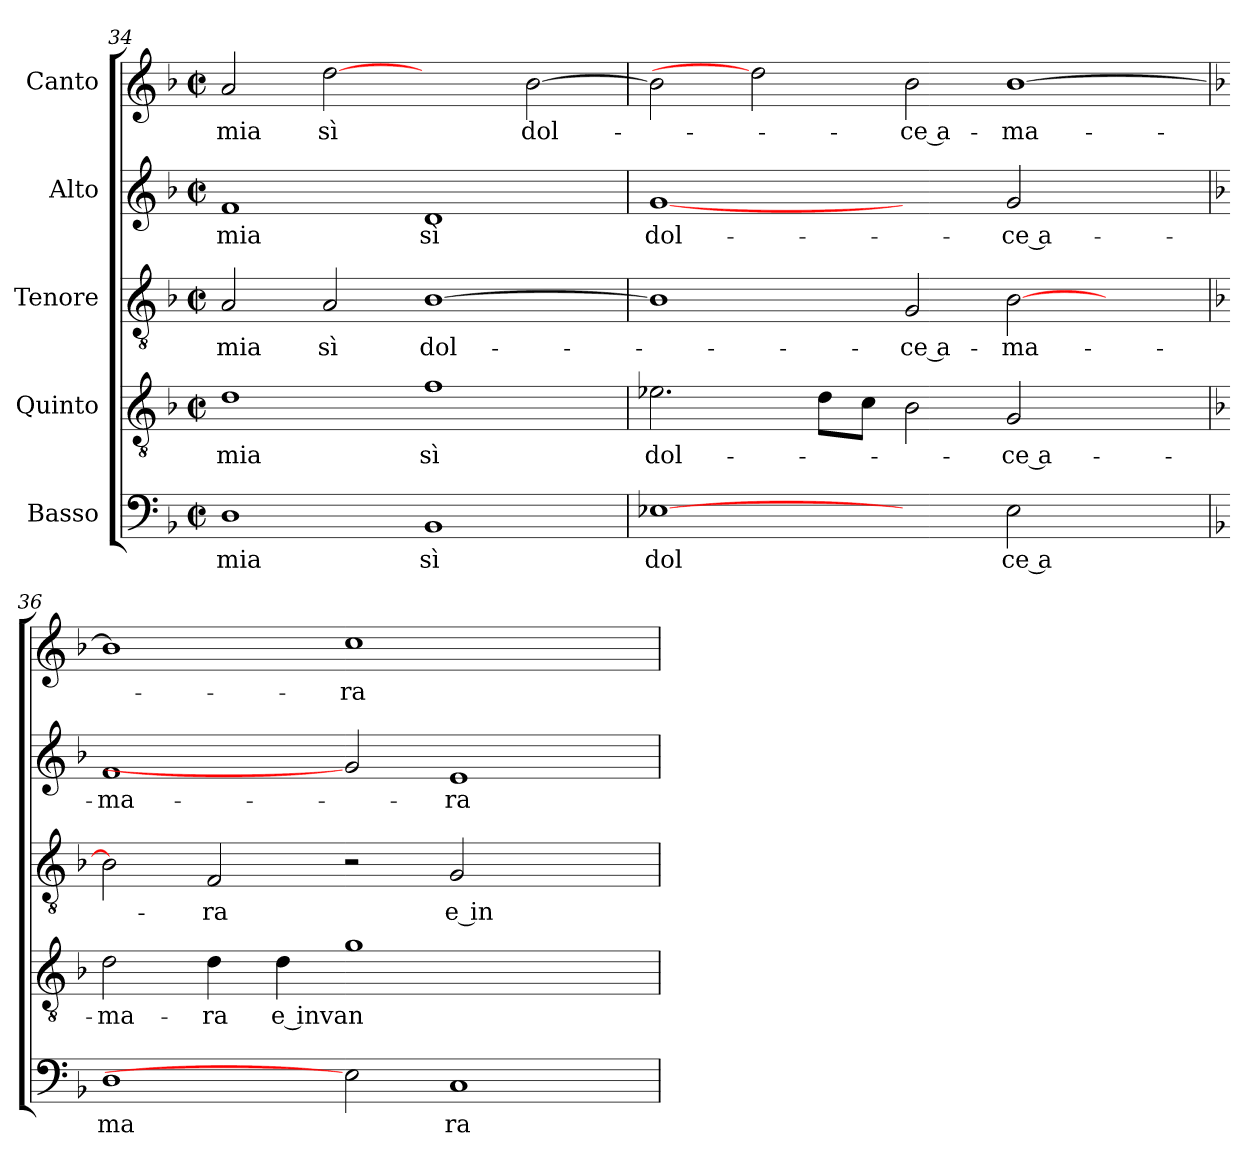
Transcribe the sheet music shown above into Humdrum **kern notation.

**kern	**text	**kern	**text	**kern	**text	**kern	**text	**kern	**text
*part5	*part5	*part4	*part4	*part3	*part3	*part2	*part2	*part1	*part1
*staff5	*staff5	*staff4	*staff4	*staff3	*staff3	*staff2	*staff2	*staff1	*staff1
*I"Basso	*	*I"Quinto	*	*I"Tenore	*	*I"Alto	*	*I"Canto	*
*clefF4	*	*clefGv2	*	*clefGv2	*	*clefG2	*	*clefG2	*
*k[b-]	*	*k[b-]	*	*k[b-]	*	*k[b-]	*	*k[b-]	*
*F:	*	*F:	*	*F:	*	*F:	*	*F:	*
*M2/2	*	*M2/2	*	*M2/2	*	*M2/2	*	*M2/2	*
*met(c|)	*	*met(c|)	*	*met(c|)	*	*met(c|)	*	*met(c|)	*
=34	=34	=34	=34	=34	=34	=34	=34	=34	=34
!	!LO:LY:b:cj	!	!LO:LY:b:cj	!	!LO:LY:b:cj	!	!LO:LY:b:cj	!	!LO:LY:b:cj
1D	mia	1d	mia	2A/	mia	1f	mia	2a/	mia
!	!	!	!	!	!LO:LY:b:cj	!	!	!	!LO:LY:b:cj
.	.	.	.	2A/	sì	.	.	[2dd	sì
!	!LO:LY:b:cj	!	!LO:LY:b:cj	!	!LO:LY:b:cj	!	!LO:LY:b:cj	!	!
1BB-	sì	1f	sì	[>1B-	dol-	1d	sì	2ryy	.
!	!	!	!	!	!	!	!	!	!LO:LY:b
.	.	.	.	.	.	.	.	[>2b-\	dol-
=35	=35	=35	=35	=35	=35	=35	=35	=35	=35
!	!LO:LY:b:cj	!	!LO:LY:b	!	!	!	!LO:LY:b:cj	!	!
[1E-	dol	2.e-X\	dol-	1B-]	.	[1g	dol-	2b-\]	.
.	.	.	.	.	.	.	.	2dd]	.
.	.	8d\L	.	.	.	.	.	.	.
.	.	8c\J	.	.	.	.	.	.	.
!	!	!	!	!	!LO:LY:b:rj	!	!	!	!LO:LY:b:rj
2ryy	.	2B-\	.	2G/	-ce a-	2ryy	.	2b-\	-ce a-
!	!LO:LY:b:rj	!	!LO:LY:b:rj	!	!LO:LY:b	!	!LO:LY:b:rj	!	!LO:LY:b:cj
2E-\	ce a	2G/	-ce a-	[>2B-\	-ma-	2g/	-ce a-	[>1b-	-ma-
2ryy	.	2ryy	.	2ryy	.	2ryy	.	.	.
=36	=36	=36	=36	=36	=36	=36	=36	=36	=36
*k[b-]	*	*	*	*	*	*	*	*	*
*F:	*	*	*	*	*	*	*	*	*
!	!LO:LY:b:cj	!	!LO:LY:b:cj	!	!	!	!LO:LY:b:cj	!	!
1D	ma	2d\	-ma-	2B-\]	.	1f	-ma-	1b-]	.
!	!	!	!LO:LY:b:cj	!	!LO:LY:b:cj	!	!	!	!
.	.	4d\	-ra	2F/	-ra	.	.	.	.
!	!	!	!LO:LY:b:rj	!	!	!	!	!	!
.	.	4d\	e invan	.	.	.	.	.	.
!	!	!	!	!	!	!	!	!	!LO:LY:b:cj
2E-]	.	1g	.	2r	.	2g]	.	1cc	-ra
!	!LO:LY:b:cj	!	!	!	!LO:LY:b:rj	!	!LO:LY:b:cj	!	!
1C	ra	.	.	2G/	e in-	1e	-ra	.	.
.	.	2ryy	.	2ryy	.	.	.	2ryy	.
=	=	=	=	=	=	=	=	=	=
*-	*-	*-	*-	*-	*-	*-	*-	*-	*-
